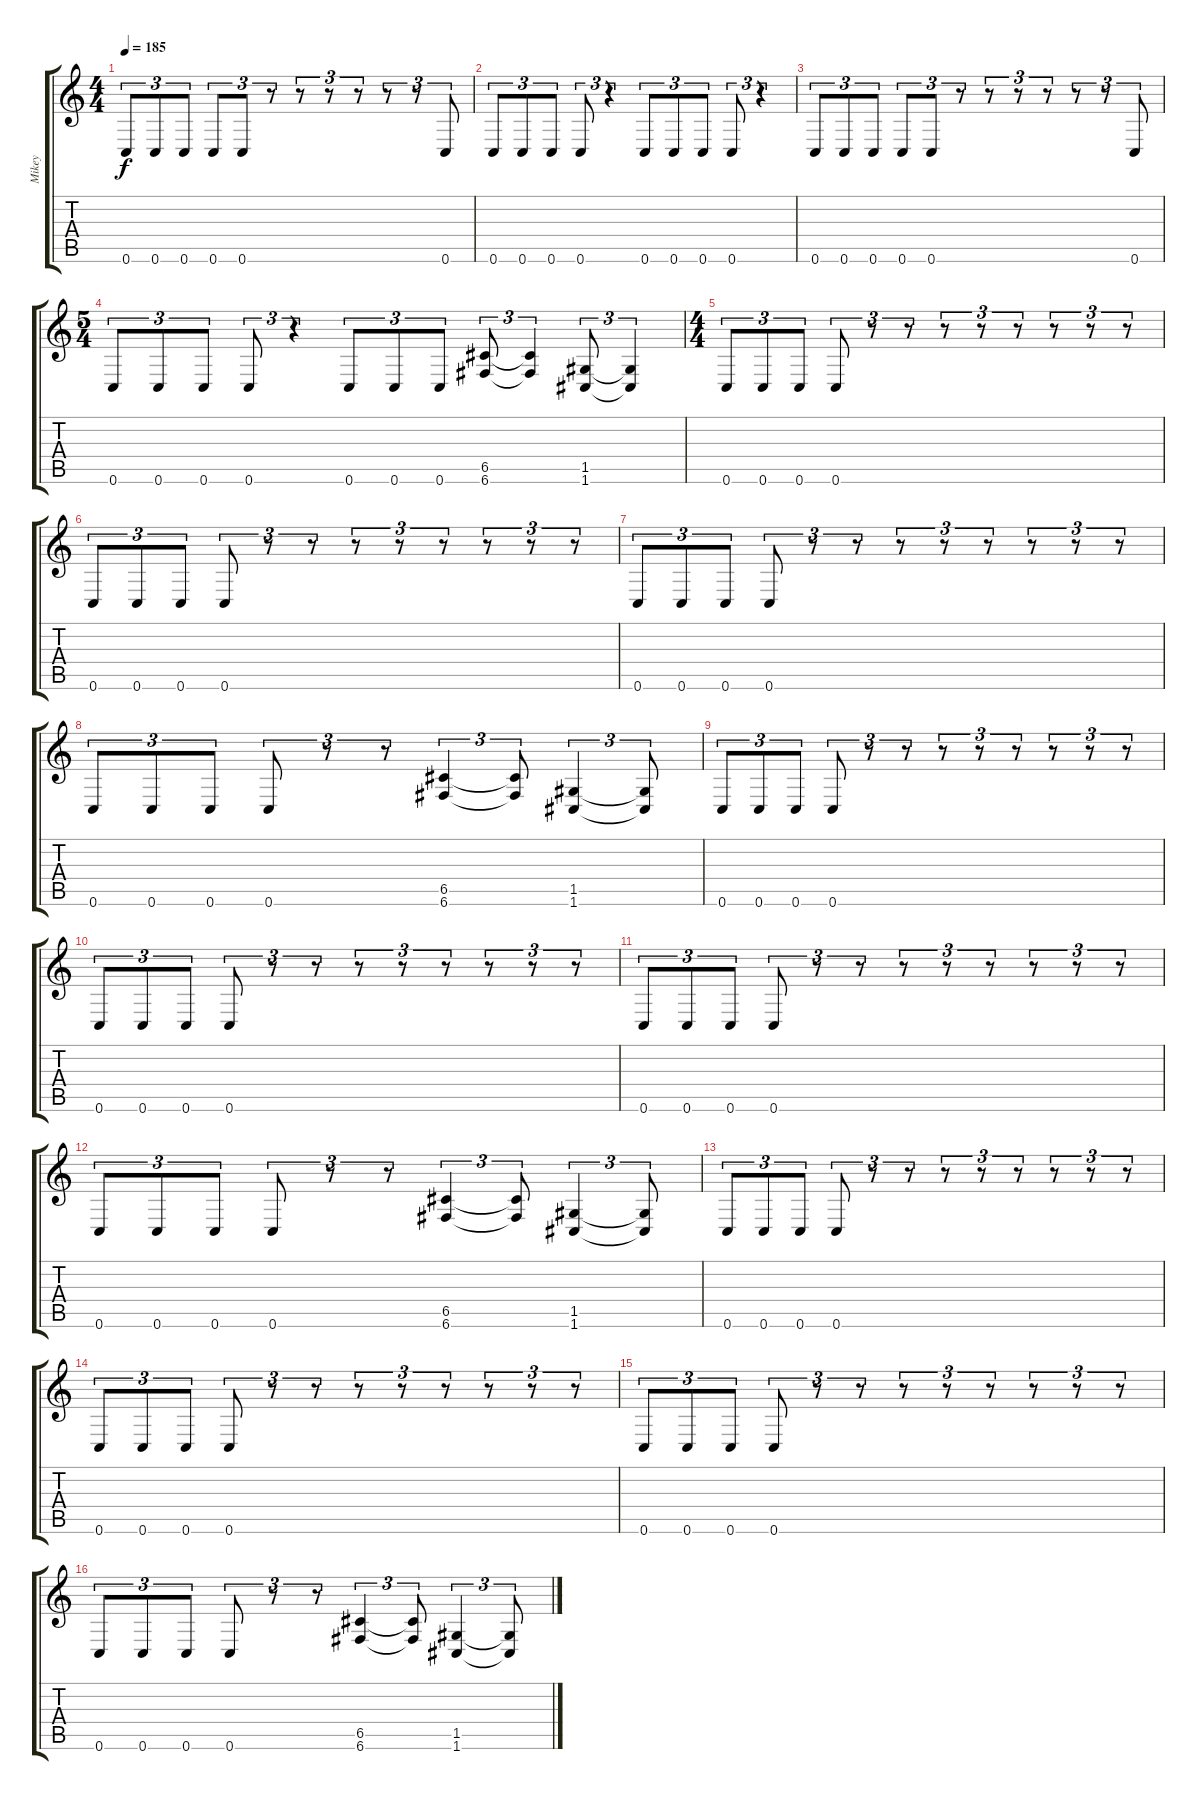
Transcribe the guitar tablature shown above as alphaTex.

\track ("Mikey" "Mikey") {instrument overdrivenguitar}
\staff {score tabs}
\tuning (D4 A3 F3 C3 G2 C2) {hide}
\ts (4 4)
\tempo 185
\clef g2
\ks c
0.6.8{tu (3 2) dy f} 0.6.8{tu (3 2)} 0.6.8{tu (3 2)} 0.6.8{tu (3 2)} 0.6.8{tu (3 2)} r.8{tu (3 2)} r.8{tu (3 2)} r.8{tu (3 2)} r.8{tu (3 2)} r.8{tu (3 2)} r.8{tu (3 2)} 0.6.8{tu (3 2)} |
0.6.8{tu (3 2)} 0.6.8{tu (3 2)} 0.6.8{tu (3 2)} 0.6.8{tu (3 2)} r.4{tu (3 2)} 0.6.8{tu (3 2)} 0.6.8{tu (3 2)} 0.6.8{tu (3 2)} 0.6.8{tu (3 2)} r.4{tu (3 2)} |
0.6.8{tu (3 2)} 0.6.8{tu (3 2)} 0.6.8{tu (3 2)} 0.6.8{tu (3 2)} 0.6.8{tu (3 2)} r.8{tu (3 2)} r.8{tu (3 2)} r.8{tu (3 2)} r.8{tu (3 2)} r.8{tu (3 2)} r.8{tu (3 2)} 0.6.8{tu (3 2)} |
\ts (5 4)
0.6.8{tu (3 2)} 0.6.8{tu (3 2)} 0.6.8{tu (3 2)} 0.6.8{tu (3 2)} r.4{tu (3 2)} 0.6.8{tu (3 2)} 0.6.8{tu (3 2)} 0.6.8{tu (3 2)} (6.5 6.6).8{tu (3 2)} (6.5{t} 6.6{t}).4{tu (3 2)} (1.5 1.6).8{tu (3 2)} (1.5{t} 1.6{t}).4{tu (3 2)} |
\ts (4 4)
0.6.8{tu (3 2)} 0.6.8{tu (3 2)} 0.6.8{tu (3 2)} 0.6.8{tu (3 2)} r.8{tu (3 2)} r.8{tu (3 2)} r.8{tu (3 2)} r.8{tu (3 2)} r.8{tu (3 2)} r.8{tu (3 2)} r.8{tu (3 2)} r.8{tu (3 2)} |
0.6.8{tu (3 2)} 0.6.8{tu (3 2)} 0.6.8{tu (3 2)} 0.6.8{tu (3 2)} r.8{tu (3 2)} r.8{tu (3 2)} r.8{tu (3 2)} r.8{tu (3 2)} r.8{tu (3 2)} r.8{tu (3 2)} r.8{tu (3 2)} r.8{tu (3 2)} |
0.6.8{tu (3 2)} 0.6.8{tu (3 2)} 0.6.8{tu (3 2)} 0.6.8{tu (3 2)} r.8{tu (3 2)} r.8{tu (3 2)} r.8{tu (3 2)} r.8{tu (3 2)} r.8{tu (3 2)} r.8{tu (3 2)} r.8{tu (3 2)} r.8{tu (3 2)} |
0.6.8{tu (3 2)} 0.6.8{tu (3 2)} 0.6.8{tu (3 2)} 0.6.8{tu (3 2)} r.8{tu (3 2)} r.8{tu (3 2)} (6.5 6.6).4{tu (3 2)} (6.5{t} 6.6{t}).8{tu (3 2)} (1.5 1.6).4{tu (3 2)} (1.5{t} 1.6{t}).8{tu (3 2)} |
0.6.8{tu (3 2)} 0.6.8{tu (3 2)} 0.6.8{tu (3 2)} 0.6.8{tu (3 2)} r.8{tu (3 2)} r.8{tu (3 2)} r.8{tu (3 2)} r.8{tu (3 2)} r.8{tu (3 2)} r.8{tu (3 2)} r.8{tu (3 2)} r.8{tu (3 2)} |
0.6.8{tu (3 2)} 0.6.8{tu (3 2)} 0.6.8{tu (3 2)} 0.6.8{tu (3 2)} r.8{tu (3 2)} r.8{tu (3 2)} r.8{tu (3 2)} r.8{tu (3 2)} r.8{tu (3 2)} r.8{tu (3 2)} r.8{tu (3 2)} r.8{tu (3 2)} |
0.6.8{tu (3 2)} 0.6.8{tu (3 2)} 0.6.8{tu (3 2)} 0.6.8{tu (3 2)} r.8{tu (3 2)} r.8{tu (3 2)} r.8{tu (3 2)} r.8{tu (3 2)} r.8{tu (3 2)} r.8{tu (3 2)} r.8{tu (3 2)} r.8{tu (3 2)} |
0.6.8{tu (3 2)} 0.6.8{tu (3 2)} 0.6.8{tu (3 2)} 0.6.8{tu (3 2)} r.8{tu (3 2)} r.8{tu (3 2)} (6.5 6.6).4{tu (3 2)} (6.5{t} 6.6{t}).8{tu (3 2)} (1.5 1.6).4{tu (3 2)} (1.5{t} 1.6{t}).8{tu (3 2)} |
0.6.8{tu (3 2)} 0.6.8{tu (3 2)} 0.6.8{tu (3 2)} 0.6.8{tu (3 2)} r.8{tu (3 2)} r.8{tu (3 2)} r.8{tu (3 2)} r.8{tu (3 2)} r.8{tu (3 2)} r.8{tu (3 2)} r.8{tu (3 2)} r.8{tu (3 2)} |
0.6.8{tu (3 2)} 0.6.8{tu (3 2)} 0.6.8{tu (3 2)} 0.6.8{tu (3 2)} r.8{tu (3 2)} r.8{tu (3 2)} r.8{tu (3 2)} r.8{tu (3 2)} r.8{tu (3 2)} r.8{tu (3 2)} r.8{tu (3 2)} r.8{tu (3 2)} |
0.6.8{tu (3 2)} 0.6.8{tu (3 2)} 0.6.8{tu (3 2)} 0.6.8{tu (3 2)} r.8{tu (3 2)} r.8{tu (3 2)} r.8{tu (3 2)} r.8{tu (3 2)} r.8{tu (3 2)} r.8{tu (3 2)} r.8{tu (3 2)} r.8{tu (3 2)} |
0.6.8{tu (3 2)} 0.6.8{tu (3 2)} 0.6.8{tu (3 2)} 0.6.8{tu (3 2)} r.8{tu (3 2)} r.8{tu (3 2)} (6.5 6.6).4{tu (3 2)} (6.5{t} 6.6{t}).8{tu (3 2)} (1.5 1.6).4{tu (3 2)} (1.5{t} 1.6{t}).8{tu (3 2)}
